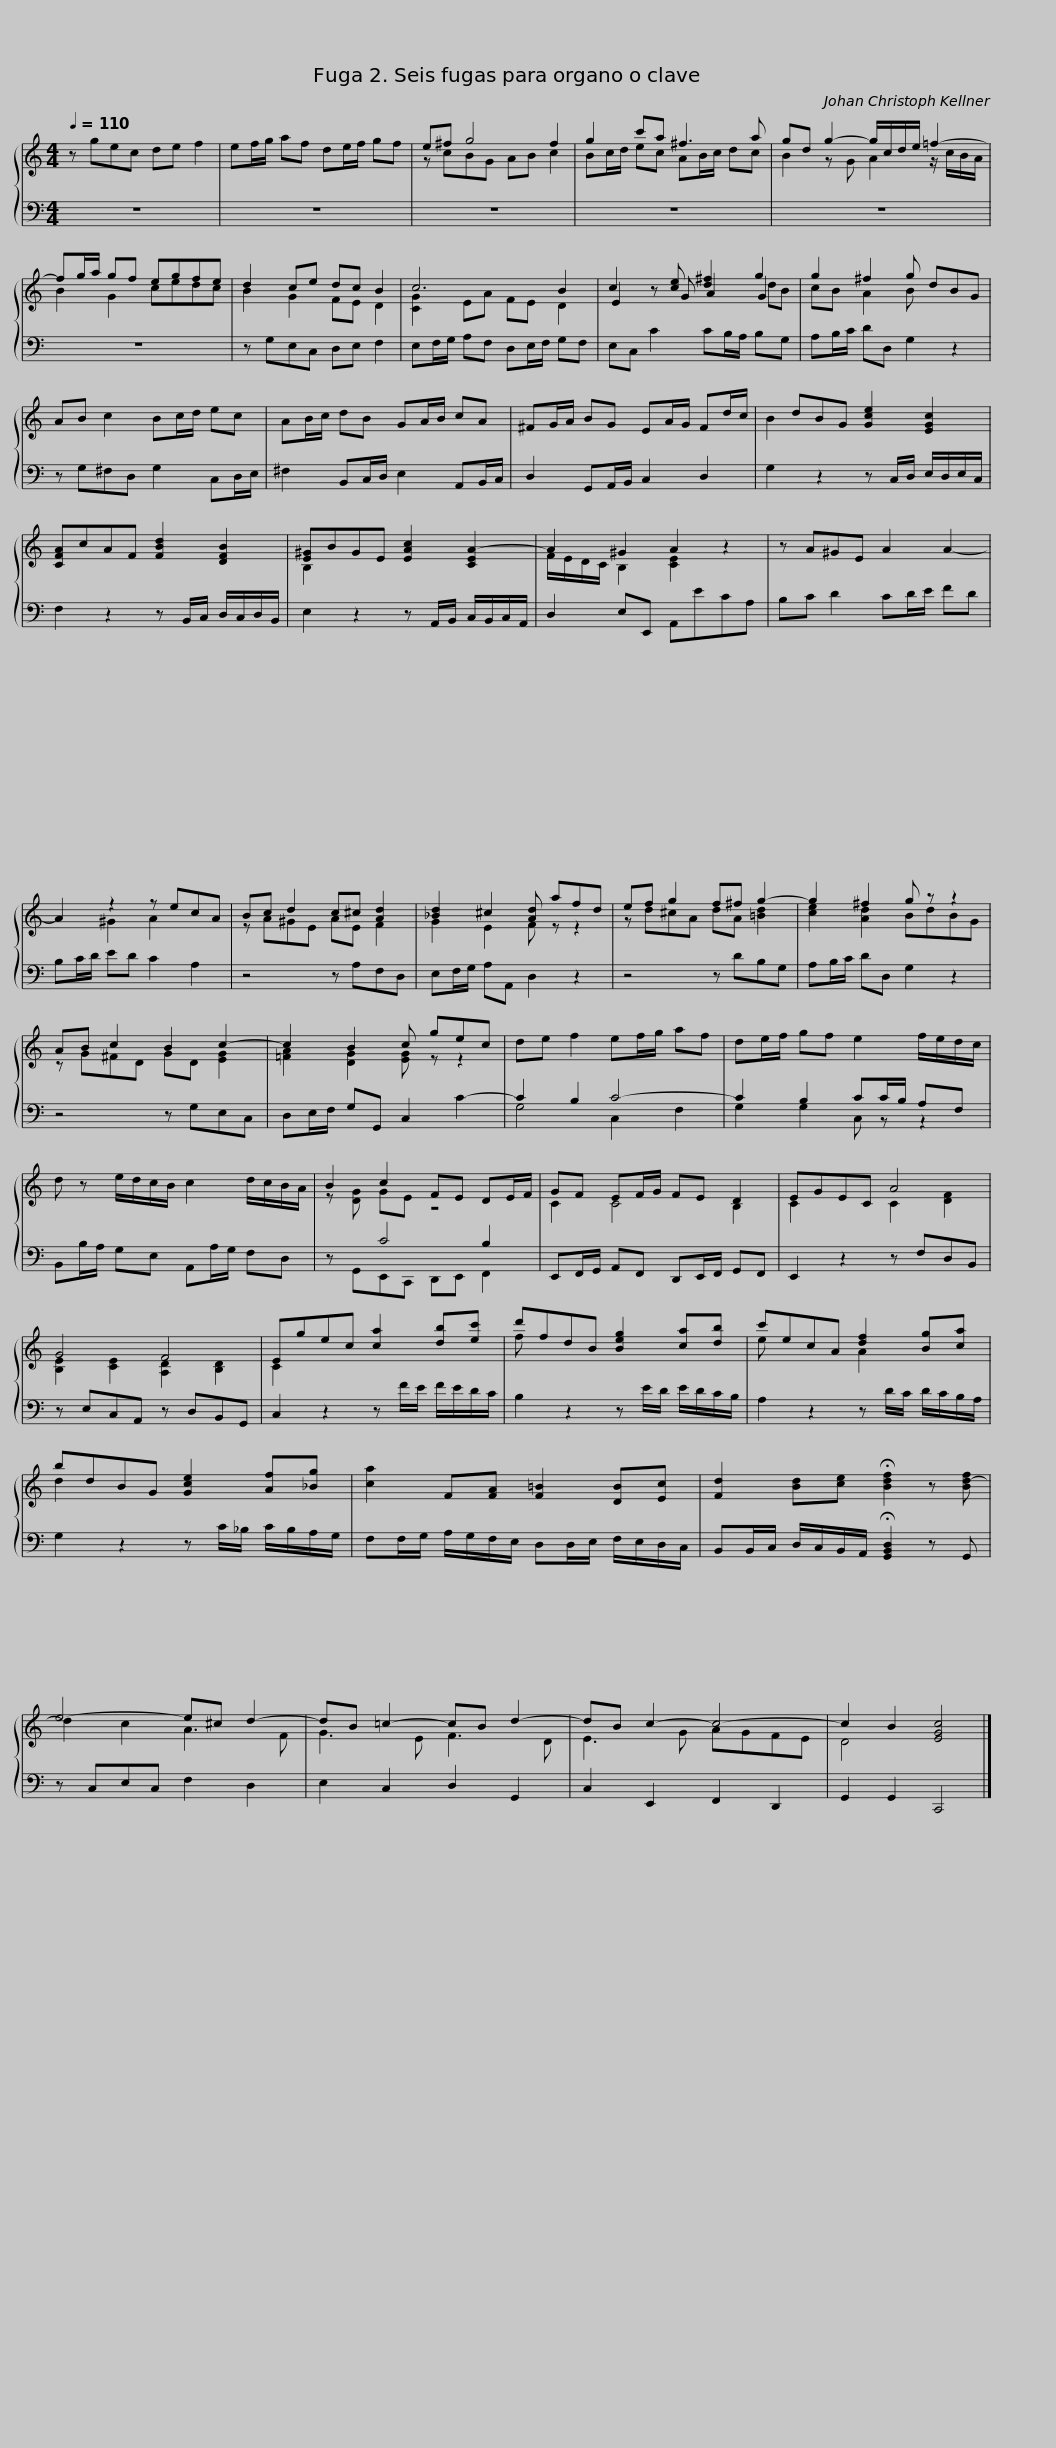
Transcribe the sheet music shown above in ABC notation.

X:1
%%score { ( 1 3 4 ) | ( 2 5 6 ) }
L:1/8
Q:1/4=110
M:4/4
I:linebreak $
K:C
V:1 treble
V:3 treble
V:4 treble
V:2 bass
V:5 bass
V:6 bass
V:1
 z gec de f2 | ef/g/ af de/f/ gf | e^f g4 f2 | g2 c'a ^f3 a |$ gd g2- g/c/d/e/ =f2- | %5
 fg/a/ gf egfe | d2 ce dc B2 | c6 B2 |$ c2 z [ce] [d^f]2 g2 | g2 ^f2 g dBG | %10
 AB c2 Bc/d/ ec | AB/c/ dB GA/B/ cA |$ ^FG/A/ BG EA/G/ Fd/c/ | x dBG [Gce]2 [EGc]2 | [CFA]cAF [FBd]2 [DFB]2 | %15
 [E^G]BGE [EAc]2 [CEA-]2 |$ A2 ^G2 A2 z2 | z A^GE A2 A2- | A2 z2 z ecA | Bc d2 c^c [Ad]2 | %20
 [_Bd]2 ^c2 [Ad] afd |$ ef g2 f^f g2- | g2 ^f2 g z z2 | AB c2 B2 c2- | c2 B2 c gec | %25
 de f2 ef/g/ af |$ de/f/ gf e2 f/e/d/c/ | d z e/d/c/B/ c2 d/c/B/A/ | B2 c2 FE DE/F/ | GF EF/G/ FE D2 |$ %30
 EGEC A4 | G4 F4 | Egec [ca]2 [db][ec'] | d'fdB [Beg]2 [ca][db] | c'ecA [df]2 [Bg][ca] |$ %35
 bdBG [Gce]2 [Af][_Bg] | [ca]2 F[FA] [F=B]2 [DB][Ec] | [Fd]2 [Bd][ce] !fermata![Bdf]2 z [Bd-f] |$ e4- e^c d2- | dB =c2- cB d2- | %40
 dB c2- c4- | c2 B2 [EGc]4 |] %42
V:2
 z8 | z8 | z8 | z8 |$ z8 | %5
 z8 | z G,E,C, D,E, F,2 | E,F,/G,/ A,F, D,E,/F,/ G,F, |$ E,C, C2 CB,/A,/ B,G, | A,B,/C/ DD, G,2 z2 | %10
 z G,^F,D, G,2 C,D,/E,/ | ^F,2 B,,C,/D,/ E,2 A,,B,,/C,/ |$ D,2 G,,A,,/B,,/ C,2 D,2 | G,2 z2 z C,/D,/ E,/D,/E,/C,/ | F,2 z2 z B,,/C,/ D,/C,/D,/B,,/ | %15
 E,2 z2 z A,,/B,,/ C,/B,,/C,/A,,/ |$ D,2 E,E,, A,,ECA, | B,C D2 CD/E/ FD | B,C/D/ ED C2 A,2 | z4 z A,F,D, | %20
 E,F,/G,/ A,A,, D,2 z2 |$ z4 z DB,G, | A,B,/C/ DD, G,2 z2 | z4 z G,E,C, | D,E,/F,/ G,G,, C,2 C2- | %25
 C2 B,2 C4- |$ C2 B,2 CC/B,/ A,F, | B,,B,/A,/ G,E, A,,A,/G,/ F,D, | x2 C4 B,2 | x8 |$ %30
 E,,2 z2 z F,D,B,, | z E,C,A,, z D,B,,G,, | C,2 z2 z F/E/ F/E/D/C/ | B,2 z2 z E/D/ E/D/C/B,/ | A,2 z2 z D/C/ D/C/B,/A,/ |$ %35
 G,2 z2 z C/_B,/ C/B,/A,/G,/ | F,F,/G,/ A,/G,/F,/E,/ D,D,/E,/ F,/E,/D,/C,/ | B,,B,,/C,/ D,/C,/B,,/A,,/ !fermata![G,,B,,D,]2 z G,, |$ z C,E,C, F,2 D,2 | E,2 C,2 D,2 G,,2 | %40
 C,2 E,,2 F,,2 D,,2 | G,,2 G,,2 C,,4 |] %42
V:3
 x8 | x8 | z cBG AB c2 | Bc/d/ ec AB/c/ dc |$ B2 z G A2 z/ c/B/A/ | %5
 B2 G2 cedc | B2 G2 FE D2 | [CG]2 EA FE D2 |$ E2 z G A2 G2 | cB A2 B x3 | %10
 x8 | x8 |$ x8 | B2 x6 | x8 | %15
 B,2 x6 |$ F/E/D/C/ B,2 [CE]2 z2 | x8 | x2 ^G2 A2 x2 | z A^GE AE F2 | %20
 G2 E2 F z z2 |$ z d^cA dA [=Bd]2 | [ce]2 [Ad]2 BdBG | z G^FD GD [EG]2 | [=FA]2 [DG]2 [EG] z z2 | %25
 x8 |$ x8 | x8 | z [DG] GE z4 | C2 C4 B,2 |$ %30
 C2 x2 C2 [DF]2 | [B,E]2 [CE]2 [A,D]2 [B,D]2 | C2 x6 | f x7 | e x3 A2 x2 |$ %35
 d2 x6 | x8 | x8 |$ d2 c2 A3 F | G3 E F3 D | %40
 E3 G AGFE | D4 x4 |] %42
V:4
 x8 | x8 | x8 | x8 |$ x8 | %5
 x8 | x8 | x8 |$ x6 dB | x8 | %10
 x8 | x8 |$ x8 | x8 | x8 | %15
 x8 |$ x8 | x8 | x8 | x8 | %20
 x8 |$ x8 | x8 | x8 | x8 | %25
 x8 |$ x8 | x8 | x8 | x8 |$ %30
 x8 | x8 | x8 | x8 | x8 |$ %35
 x8 | x8 | x8 |$ x8 | x8 | %40
 x8 | x8 |] %42
V:5
 x8 | x8 | x8 | x8 |$ x8 | %5
 x8 | x8 | x8 |$ x8 | x8 | %10
 x8 | x8 |$ x8 | x8 | x8 | %15
 x8 |$ x8 | x8 | x8 | x8 | %20
 x8 |$ x8 | x8 | x8 | x8 | %25
 G,4 C,2 F,2 |$ G,2 G,2 C, z z2 | x8 | x8 | x8 |$ %30
 x8 | x8 | x8 | x8 | x8 |$ %35
 x2 x2 x4 | x8 | x8 |$ x8 | x8 | %40
 x8 | x8 |] %42
V:6
 x8 | x8 | x8 | x8 |$ x8 | %5
 x8 | x8 | x8 |$ x8 | x8 | %10
 x8 | x8 |$ x8 | x8 | x8 | %15
 x8 |$ x8 | x8 | x8 | x8 | %20
 x8 |$ x8 | x8 | x8 | x8 | %25
 x8 |$ x8 | x8 | z G,,E,,C,, D,,E,, F,,2 | E,,F,,/G,,/ A,,F,, D,,E,,/F,,/ G,,F,, |$ %30
 x8 | x8 | x8 | x8 | x8 |$ %35
 x8 | x8 | x8 |$ x8 | x8 | %40
 x8 | x8 |] %42
